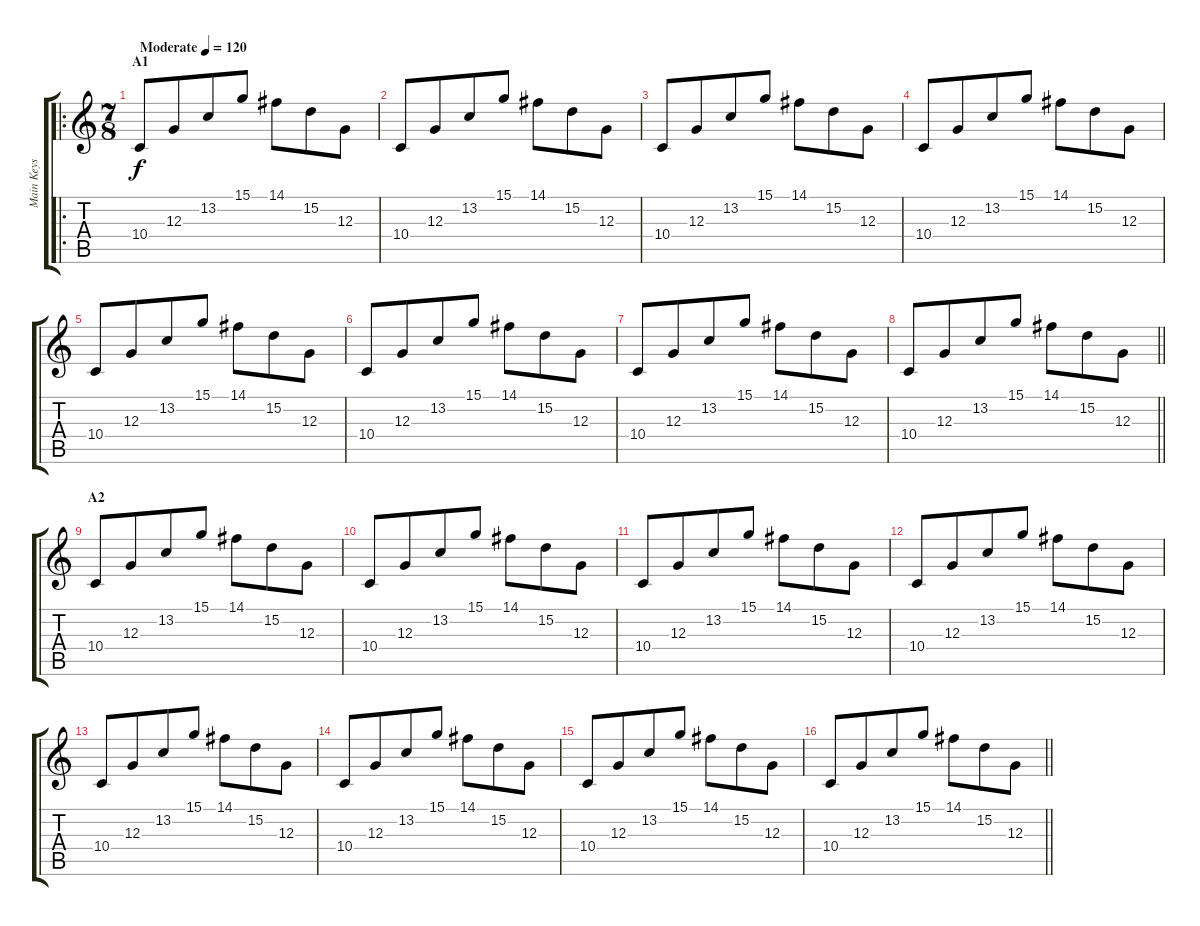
\track ("Main Keys R" "Main Keys ") {instrument electricpiano2}
\staff {score tabs}
\tuning (E4 B3 G3 D3 A2 E2) {hide}
\ro
\ts (7 8)
\section ("" "A1")
\tempo (120 "Moderate")
\clef g2
\ks c
10.4.8{dy f instrument electricpiano2} 12.3.8 13.2.8 15.1.8 14.1.8 15.2.8 12.3.8 |
10.4.8 12.3.8 13.2.8 15.1.8 14.1.8 15.2.8 12.3.8 |
10.4.8 12.3.8 13.2.8 15.1.8 14.1.8 15.2.8 12.3.8 |
10.4.8 12.3.8 13.2.8 15.1.8 14.1.8 15.2.8 12.3.8 |
10.4.8 12.3.8 13.2.8 15.1.8 14.1.8 15.2.8 12.3.8 |
10.4.8 12.3.8 13.2.8 15.1.8 14.1.8 15.2.8 12.3.8 |
10.4.8 12.3.8 13.2.8 15.1.8 14.1.8 15.2.8 12.3.8 |
\barLineRight lightlight
10.4.8 12.3.8 13.2.8 15.1.8 14.1.8 15.2.8 12.3.8 |
\section ("" "A2")
10.4.8 12.3.8 13.2.8 15.1.8 14.1.8 15.2.8 12.3.8 |
10.4.8 12.3.8 13.2.8 15.1.8 14.1.8 15.2.8 12.3.8 |
10.4.8 12.3.8 13.2.8 15.1.8 14.1.8 15.2.8 12.3.8 |
10.4.8 12.3.8 13.2.8 15.1.8 14.1.8 15.2.8 12.3.8 |
10.4.8 12.3.8 13.2.8 15.1.8 14.1.8 15.2.8 12.3.8 |
10.4.8 12.3.8 13.2.8 15.1.8 14.1.8 15.2.8 12.3.8 |
10.4.8 12.3.8 13.2.8 15.1.8 14.1.8 15.2.8 12.3.8 |
\barLineRight lightlight
10.4.8 12.3.8 13.2.8 15.1.8 14.1.8 15.2.8 12.3.8
